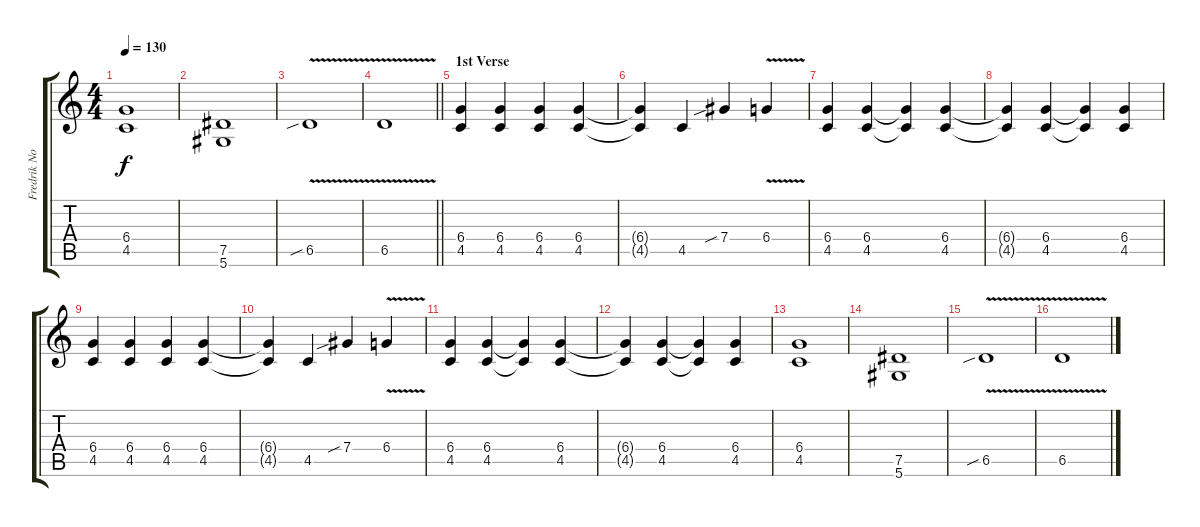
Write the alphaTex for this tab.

\track ("Fredrik Norrman" "Fredrik No") {instrument overdrivenguitar}
\staff {score tabs}
\tuning (Eb4 Bb3 Gb3 Db3 Ab2 Eb2) {hide}
\ts (4 4)
\tempo 130
\clef g2
\ks c
(6.4 4.5).1{dy f} |
(7.5 5.6).1 |
6.5{v sib}.1 |
\barLineRight lightlight
6.5{v}.1 |
\section ("" "1st Verse")
(6.4 4.5).4 (6.4 4.5).4 (6.4 4.5).4 (6.4 4.5).4 |
(6.4{t} 4.5{t}).4 4.5.4 7.4{sib}.4 6.4{v}.4 |
(6.4 4.5).4 (6.4 4.5).4 (6.4{t} 4.5{t}).4 (6.4 4.5).4 |
(6.4{t} 4.5{t}).4 (6.4 4.5).4 (6.4{t} 4.5{t}).4 (6.4 4.5).4 |
(6.4 4.5).4 (6.4 4.5).4 (6.4 4.5).4 (6.4 4.5).4 |
(6.4{t} 4.5{t}).4 4.5.4 7.4{sib}.4 6.4{v}.4 |
(6.4 4.5).4 (6.4 4.5).4 (6.4{t} 4.5{t}).4 (6.4 4.5).4 |
(6.4{t} 4.5{t}).4 (6.4 4.5).4 (6.4{t} 4.5{t}).4 (6.4 4.5).4 |
(6.4 4.5).1 |
(7.5 5.6).1 |
6.5{v sib}.1 |
6.5{v}.1
